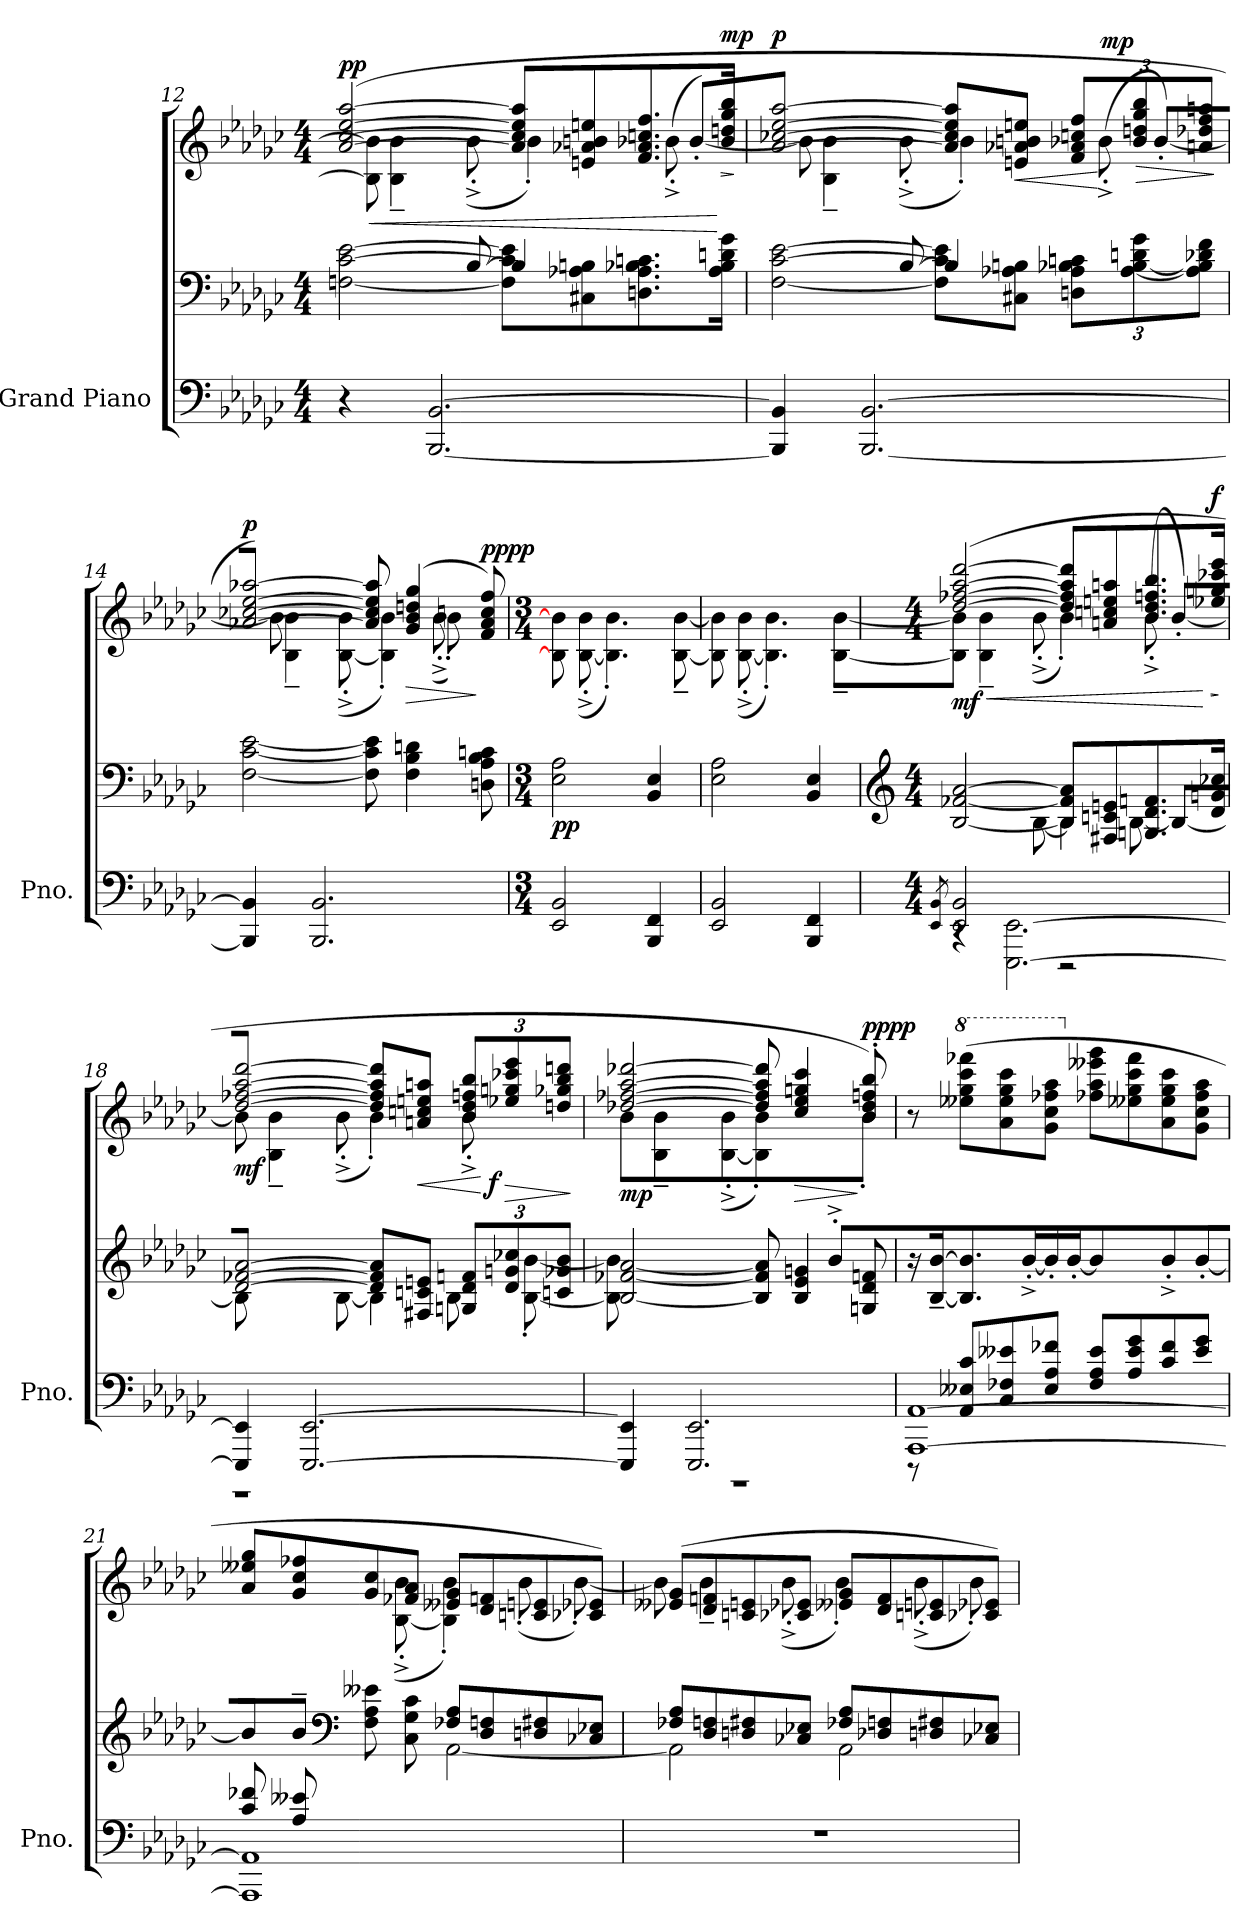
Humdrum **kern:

**kern	**kern	**kern	**dynam
*part1	*part1	*part1	*part1
*staff3	*staff2	*staff1	*staff1/2/3
*I"Grand Piano	*	*	*
*I'Pno.	*	*	*
!!LO:LB:g=z
*clefF4	*clefF4	*clefG2	*
*k[b-e-a-d-g-c-]	*k[b-e-a-d-g-c-]	*k[b-e-a-d-g-c-]	*
*M4/4	*M4/4	*M4/4	*
=12	=12	=12	=12
*	*^	*	*
!	!	!	!	!LO:HP:b
*	*	*	*^	*
!	!	!	!	!	!LO:DY:n=1:b=2
!	!	!	!	!	!LO:DY:n=2:a
4r	4.ryy	[2Fni\ [2c-\ [2e-\	(>[2a-/ [2cc-/ [2ee-/ [2aa-/	8B-\] 8b-\]	< p p
.	.	.	.	4B-\~ 4b-\~	.
[2.BBB-/ [2.BB-/	.	.	.	.	.
.	[8B-/	.	.	(<8b-'^\	.
.	4B-/]	8F\] 8c-\] 8e-\]L	8a-/] 8cc-/] 8ee-/] 8aa-/]L	4b-'\)	.
.	.	8C#X\ 8A-X\ 8Bn\	8en/ 8a-X/ 8bn/ 8een/	.	.
.	4ryy	8.Dn\ 8.A-\ 8.B-X\ 8.cn\	8.f/ 8.a-/ 8.ccn/ 8.ff/	(<8b-X'^\	.
.	.	.	.	[8b-'\L)	.
!	!	!	!	!	!LO:HP:n=1:b
!	!	!	!	!	!LO:DY:n=3:a
.	.	16A-\ 16B-\ 16dn\ 16g-\Jk	16b-/ 16ddn/ 16gg-/ 16bb-/Jk	.	[ > mp
*	*v	*v	*	*	*
*	*	*v	*v	*
.	.	.	]
=13	=13	=13	=13
*	*^	*^	*
!	!	!	!	!	!LO:DY:a
4BBB-/] 4BB-/]	4.ryy	[2F\ [2c-\ [2e-\	[2a-/ [2cc-X/ [2ee-/ [2aa-/	8b-\J]	p
.	.	.	.	4B-\~ 4b-\~	.
[2.BBB-/ [2.BB-/	.	.	.	.	.
.	[8B-/	.	.	(<8b-'^\	.
.	4B-/]	8F\] 8c-\] 8e-\]L	8a-/] 8cc-/] 8ee-/] 8aa-/]L	4b-'\)	.
!	!	!	!	!	!LO:HP:b
.	.	8C#X\ 8A-X\ 8Bn\J	8en/ 8a-X/ 8bn/ 8een/J	.	<
*	*	*Xbrackettup	*Xbrackettup	*	*
.	4ryy	12Dn\ 12A-\ 12B-X\ 12cn\L	12f/ 12a-/ 12ccn/ 12ff/L	(<8b-X'^\	.
!	!	!	!	!	!LO:HP:n=1:b
!	!	!	!	!	!LO:DY:n=1:a
.	.	[12A-\ [12B-\ 12dn\ 12g-\	12b-/ 12ddn/ 12gg-/ 12bb-/	.	[ > mp
.	.	.	.	[8b-'\L)	.
.	.	12A-\] 12B-\] 12d-X\ 12f\J	12an/ 12dd-X/ 12ff/ 12aan/J	.	.
*	*v	*v	*	*	*
*	*	*v	*v	*
.	.	.	]
=14	=14	=14	=14
*	*^	*^	*
!	!	!	!	!	!LO:DY:a
4BBB-/] 4BB-/]	1ryy	[2F\ [2c-\ [2e-\	[2a-X/ [2cc-X/ [2ee-/ [2aa-X/)	8b-\J]	p
.	.	.	.	4B-\~ 4b-\~	.
2.BBB-/ 2.BB-/	.	.	.	.	.
.	.	.	.	(<[8B-\'^ 8b-\'^	.
.	.	8F\] 8c-\] 8e-\]	8a-/] 8cc-/] 8ee-/] 8aa-/]	4B-\]' 4b-\')	.
!	!	!	!	!	!LO:HP:b
.	.	4F\ 4B-\ 4dn\	(>4g-/ 4b-/ 4ddn/ 4gg-/	.	>
.	.	.	.	(<8b-'^\	.
!	!	!	!	!	!LO:DY:n=1:b=2
!	!	!	!	!	!LO:DY:n=2:a
.	.	(>8Dn\ 8A-\ 8B-\ 8cn\	8f/ 8a-/ 8ccn/ 8ff/)	[8B-\yy' [8b-\')	] pp pp
*	*v	*v	*	*	*
!!LO:PB:g=z	!!
=15	=15	=15	=15	=15
*M3/4	*M3/4	*M3/4	*	*
*	*^	*	*	*
!	!	!	!	!	!LO:DY:b=2
*	*v	*v	*	*	*
2EE-/ 2BB-/	2E-\ 2A-\	2.ryy	8B-\] 8b-\])	pp
.	.	.	(>[8B-\'^ 8b-\'^	.
.	.	.	4.B-\]' 4.b-\')	.
4BBB-/ 4FF/	4BB-/ 4E-/	.	.	.
.	.	.	[8B-\~ [8b-\~	.
=16	=16	=16	=16	=16
2EE-/ 2BB-/	2E-\ 2A-\	2.ryy	8B-\] 8b-\]	.
.	.	.	(>[8B-\'^ 8b-\'^	.
.	.	.	4.B-\]' 4.b-\')	.
4BBB-/ 4FF/	4BB-/ 4E-/	.	.	.
.	.	.	[8B-\~ [8b-\~L	.
=17	=17	=17	=17	=17
*	*clefG2	*	*	*
*M4/4	*M4/4	*M4/4	*	*
*^	*	*	*	*
.	8qEE-/ 8qBB-/	.	.	.	.
*	*	*^	*	*	*
!	!	!	!	!	!	!LO:HP:b
!	!	!	!	!	!	!LO:DY:n=1:b
4rCC	2EE-/ 2BB-/	[2B-/ [2f-X/ [2a-/	4.ryy	(>[2dd-/ [2ff-X/ [2aa-/ [2ddd-/	8B-\] 8b-\]J	< mf
.	.	.	.	.	4B-\~ 4b-\~	.
[2.EEE-\ [2.EE-\	.	.	.	.	.	.
.	.	.	[8B-\	.	(<8b-'^\	.
.	2r	8B-/] 8f-/] 8a-/]L	4B-\]	8dd-/] 8ff-/] 8aa-/] 8ddd-/]L	4b-'\)	.
.	.	8F#X/ 8cn/ 8en/	.	8an/ 8ccn/ 8een/ 8aan/	.	.
.	.	8.Gn/ 8.d-/ 8.fn/	[8B-\	8.b-/ 8.dd-/ 8.ffn/ 8.bb-/	(<8b-'^\	.
.	.	.	8B-\L_	.	[8b-'\L)	.
!	!	!	!	!	!	!LO:HP:n=1:b
!	!	!	!	!	!	!LO:DY:n=2:a
.	.	16d-/ 16gn/ 16cc-X/Jk	.	16ee-X/ 16ggn/ 16ccc-X/ 16eee-/Jk	.	[ > f
*v	*v	*	*	*	*	*
*	*v	*v	*	*	*
*	*	*v	*v	*
.	.	.	]
=18	=18	=18	=18
*^	*^	*^	*
!	!	!	!	!	!	!LO:DY:b
4EEE-/] 4EE-/]	1r	[2d-/ [2f-X/ [2a-/	8B-\J]	[2dd-/ [2ff-X/ [2aa-/ [2ddd-/	8b-\J]	mf
.	.	.	4ryy	.	4B-\~ 4b-\~	.
[2.EEE-/ [2.EE-/	.	.	.	.	.	.
.	.	.	[8B-\	.	(<8b-'^\	.
.	.	8d-/] 8f-/] 8a-/]L	4B-\]	8dd-/] 8ff-/] 8aa-/] 8ddd-/]L	4b-'\)	.
!	!	!	!	!	!	!LO:HP:b
.	.	8F#X/ 8cn/ 8en/J	.	8an/ 8ccn/ 8een/ 8aan/J	.	<
.	.	12Gn/ 12d-/ 12fn/L	8B-\	12b-/ 12dd-/ 12ffn/ 12bb-/L	(<8b-'^\	.
!	!	!	!	!	!	!LO:HP:n=1:b
!	!	!	!	!	!	!LO:DY:n=1:b
.	.	12d-/ 12gn/ 12cc-X/	.	12ee-X/ 12ggn/ 12ccc-X/ 12eee-/	.	[ > f
.	.	.	(>[8B-\' [8b-\'	.	8ryy)	.
.	.	12cn/ 12g-X/ 12b-/J	.	12ddn/ 12gg-X/ 12bb-/ 12dddn/J	.	.
*v	*v	*	*	*	*	*
*	*v	*v	*	*	*
*	*	*v	*v	*
.	.	.	]
!!LO:LB:g=z
=19	=19	=19	=19
*^	*^	*^	*
*	*	*	*^	*	*	*
!	!	!	!	!	!	!	!LO:DY:b
4EEE-/] 4EE-/]	1r	2.ryy	[2B-/ [2f-X/ [2a-/	8B-\] 8b-\]	[2dd-X/ [2ff-X/ [2aa-/ [2ddd-X/	8b-\	mp
.	.	.	.	8ryy	.	4B-\~ 4b-\~	.
2.EEE-/ 2.EE-/	.	.	.	4ryy	.	.	.
.	.	.	.	.	.	(<[8B-\'^ 8b-\'^	.
.	.	.	8B-/] 8f-/] 8a-/]	2ryy	8dd-/] 8ff-/] 8aa-/] 8ddd-/]	4B-\]' 4b-\')	.
!	!	!	!	!	!	!	!LO:HP:b
.	.	.	4B-/ 4e-/ 4gn/	.	4cc-i/ 4ee-/ 4ggn/ 4ccc-i/	.	>
.	.	(>8b-'^/L	.	.	.	8ryy	.
!	!	!	!	!	!	!	!LO:DY:n=1:b=2
!	!	!	!	!	!	!	!LO:DY:n=2:a
.	.	8ryy	8Gn/ 8d-/ 8fn/	.	8b-/' 8dd-/' 8ffn/' 8bb-/'))	8b-'\J)	] pp pp
*	*	*	*v	*v	*	*	*
=20	=20	=20	=20	=20	=20	=20
!	!	!	!	!LO:TX:b:i:t=un peu en dehors	!	!
*	*	*v	*v	*	*	*
*	*	*	*v	*v	*
[1AAA- [1AA-	8r	16r	8r	.
.	.	[16B-/~ [16b-/~	.	.
*	*	*	*8va	*
!	!	!	!	!LO:DY:b=3
!	!	!	!	!LO:DY:n=1:b=3
!	!	!	!	!LO:DY:n=2:a
!	!	!	!	!LO:DY:n=3:a
.	8AA-/ 8E--X/ 8c-/L	8.B-/] 8.b-/]	(>8eee--X\ 8ggg-\ 8cccc-\ 8ffff-X\L	ppp other-dynamics ppp other-dynamics
.	8C-/ 8F-X/ 8e--X/	.	8aa-\ 8eee--\ 8ggg-\ 8cccc-\	.
.	.	[16b-'^/	.	.
.	8E--/ 8A-/ 8f-X/J	16b-'/LL]	8gg-\ 8ccc-\ 8fff-X\ 8aaa-\J	.
.	.	[16b-'/JJ	.	.
*	*	*	*X8va	*
.	8F-/ 8A-/ 8e--/L	4b-/]	8ff-X\ 8aa-\ 8eee--\ 8ggg-\L	.
.	8A-/ 8e--/ 8g-/	.	8ee--X\ 8gg-\ 8ccc-\ 8fff-\	.
.	8c-/ 8f-/	8b-'^/	8a-\ 8ee--\ 8gg-\ 8ccc-\	.
.	8e--/ 8g-/J	[8b-'/L	8g-\ 8cc-\ 8ff-\ 8aa-\J	.
=21	=21	=21	=21	=21
*	*	*^	*^	*
*	*	*	*^	*	*	*
1AAA-] 1AA-]	8c-/ 8f-X/L	8b-/J]	4ryy	4ryy	8a-/ 8ee--X/ 8gg-/L	4.ryy	.
.	8A-/ 8e--X/	4b-~/	.	.	8g-/ 8cc-/ 8ff-X/	.	.
*	*	*clefF4	*	*	*	*	*
.	4ryy	.	4ryy	8F\ 8A-\ 8e--X\	8g-/ 8cc-/	.	.
.	.	8ryy	.	8C-\ 8G-\ 8c-\J	8f-X/ 8a-/J	(>[8B-\'^ 8b-\'^	.
.	2ryy	8F-X/ 8A-/L	[2AA-\	2ryy	8e--X/ 8g-/L	4B-\]' 4b-\')	.
.	.	8D-/ 8Fn/	.	.	8d-/ 8fn/	.	.
.	.	8Dn/ 8F#X/	.	.	8cn/ 8en/	(<8b-'\	.
.	.	8C-X/ 8E-X/J	.	.	8c-X/ 8e-X/J)	[8b-'\)	.
*v	*v	*	*	*	*	*	*
*	*	*v	*v	*	*	*
!!LO:LB:g=z	!!
=22	=22	=22	=22	=22	=22
1r	8F-X/ 8A-/L	2AA-\]	(>8e--X/ 8g-/L	8b-\]	.
.	8D-/ 8Fn/	.	8d-/ 8fn/	4b-~\	.
.	8Dn/ 8F#X/	.	8cn/ 8en/	.	.
.	8C-X/ 8E-X/J	.	8c-X/ 8e-X/J	(<8b-'^\	.
.	8F-X/ 8A-/L	2AA-\	8e--X/ 8g-/L	4b-'\)	.
.	8D-X/ 8Fn/	.	8d-/ 8f/	.	.
.	8Dn/ 8F#X/	.	8cn/ 8en/	(<8b-'^\	.
.	8C-X/ 8E-X/J	.	8c-X/ 8e-X/J)	8b-'\)	.
*	*v	*v	*	*	*
*	*	*v	*v	*
=	=	=	=
*-	*-	*-	*-
